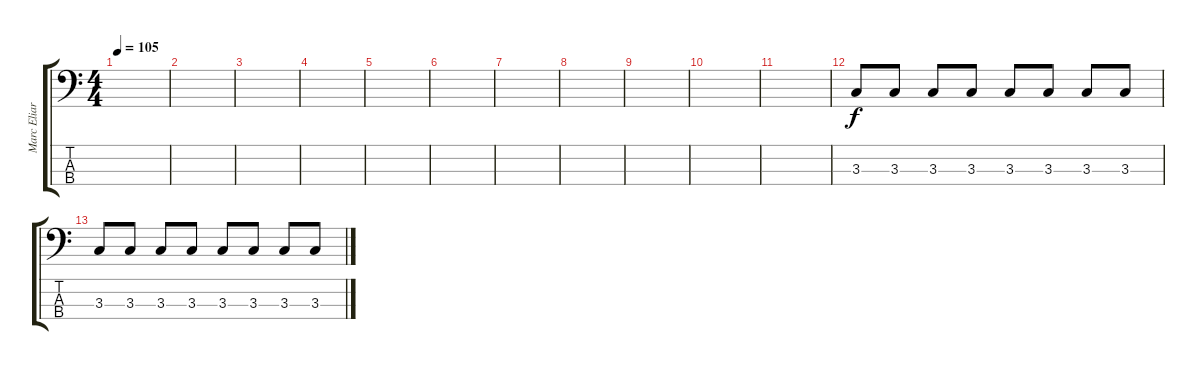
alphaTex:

\track ("Marc Eliard (basse)" "Marc Eliar") {instrument electricbassfinger}
\staff {score tabs}
\tuning (G2 D2 A1 E1) {hide}
\ts (4 4)
\tempo 105
\clef f4
\ks c
|
|
|
|
|
|
|
|
|
|
|
3.3.8 3.3.8 3.3.8 3.3.8 3.3.8 3.3.8 3.3.8 3.3.8 |
3.3.8 3.3.8 3.3.8 3.3.8 3.3.8 3.3.8 3.3.8 3.3.8
